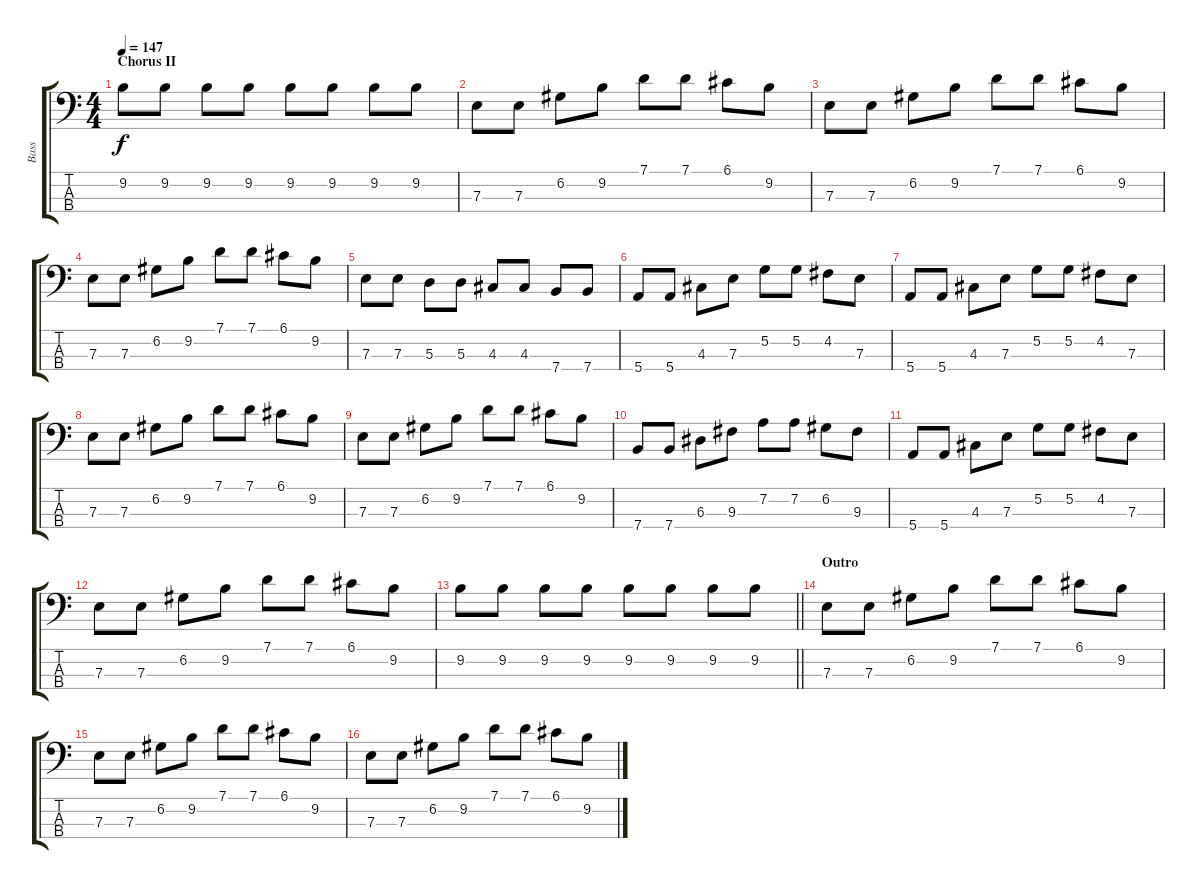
\track ("Bass" "Bass") {instrument electricbassfinger}
\staff {score tabs}
\tuning (G2 D2 A1 E1) {hide}
\ts (4 4)
\section ("" "Chorus II")
\tempo 147
\clef f4
\ks c
9.2.8{dy f} 9.2.8 9.2.8 9.2.8 9.2.8 9.2.8 9.2.8 9.2.8 |
7.3.8 7.3.8 6.2.8 9.2.8 7.1.8 7.1.8 6.1.8 9.2.8 |
7.3.8 7.3.8 6.2.8 9.2.8 7.1.8 7.1.8 6.1.8 9.2.8 |
7.3.8 7.3.8 6.2.8 9.2.8 7.1.8 7.1.8 6.1.8 9.2.8 |
7.3.8 7.3.8 5.3.8 5.3.8 4.3.8 4.3.8 7.4.8 7.4.8 |
5.4.8 5.4.8 4.3.8 7.3.8 5.2.8 5.2.8 4.2.8 7.3.8 |
5.4.8 5.4.8 4.3.8 7.3.8 5.2.8 5.2.8 4.2.8 7.3.8 |
7.3.8 7.3.8 6.2.8 9.2.8 7.1.8 7.1.8 6.1.8 9.2.8 |
7.3.8 7.3.8 6.2.8 9.2.8 7.1.8 7.1.8 6.1.8 9.2.8 |
7.4.8 7.4.8 6.3.8 9.3.8 7.2.8 7.2.8 6.2.8 9.3.8 |
5.4.8 5.4.8 4.3.8 7.3.8 5.2.8 5.2.8 4.2.8 7.3.8 |
7.3.8 7.3.8 6.2.8 9.2.8 7.1.8 7.1.8 6.1.8 9.2.8 |
\barLineRight lightlight
9.2.8 9.2.8 9.2.8 9.2.8 9.2.8 9.2.8 9.2.8 9.2.8 |
\section ("" "Outro")
7.3.8 7.3.8 6.2.8 9.2.8 7.1.8 7.1.8 6.1.8 9.2.8 |
7.3.8 7.3.8 6.2.8 9.2.8 7.1.8 7.1.8 6.1.8 9.2.8 |
7.3.8 7.3.8 6.2.8 9.2.8 7.1.8 7.1.8 6.1.8 9.2.8
